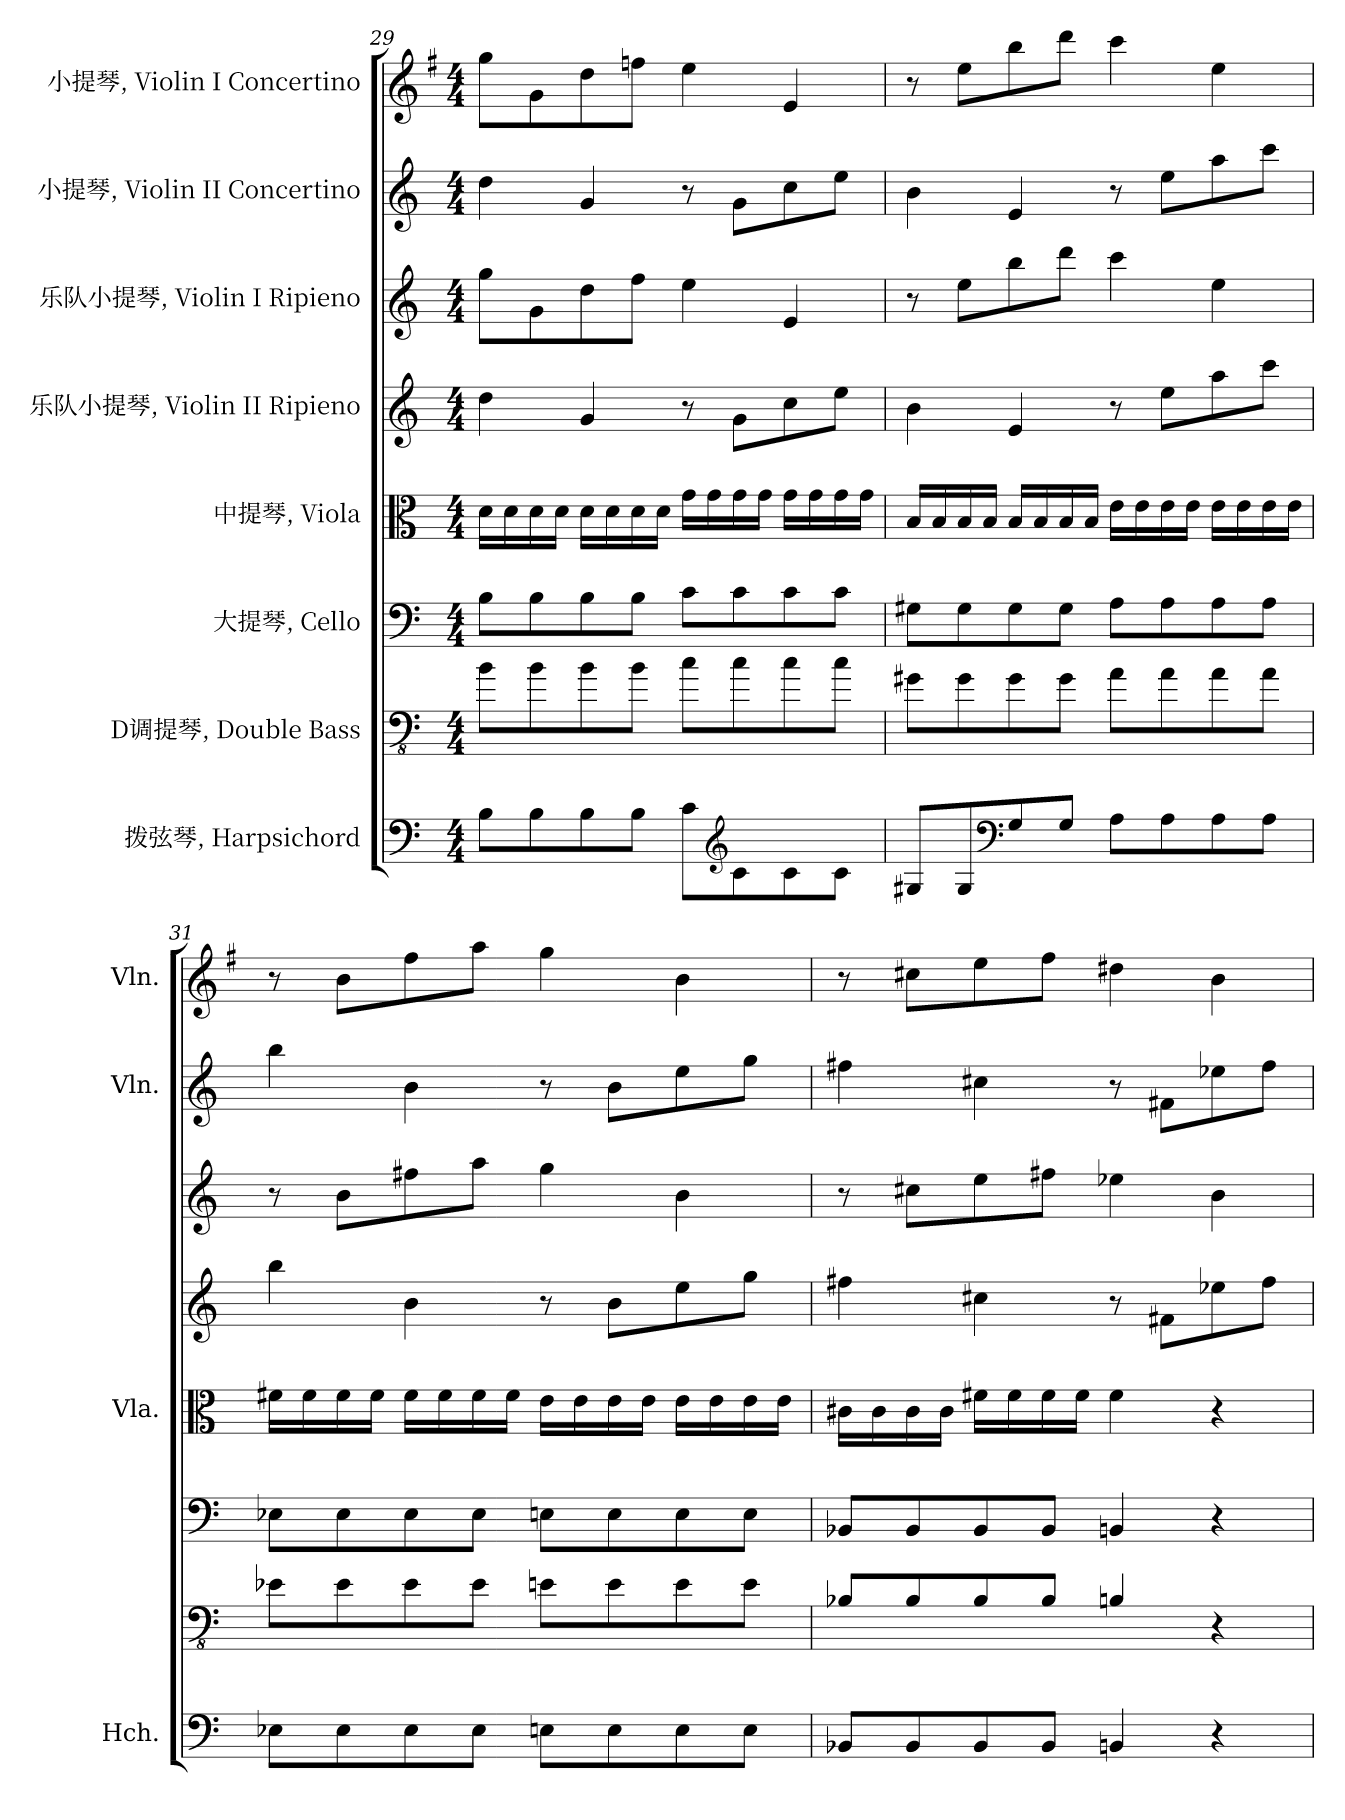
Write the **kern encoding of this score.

**kern	**kern	**kern	**kern	**kern	**kern	**kern	**kern
*part8	*part7	*part6	*part5	*part4	*part3	*part2	*part1
*staff8	*staff7	*staff6	*staff5	*staff4	*staff3	*staff2	*staff1
*I"拨弦琴, Harpsichord	*I"D调提琴, Double Bass	*I"大提琴, Cello	*I"中提琴, Viola	*I"乐队小提琴, Violin II Ripieno	*I"乐队小提琴, Violin I Ripieno	*I"小提琴, Violin II Concertino	*I"小提琴, Violin I Concertino
*I'Hch.	*	*	*I'Vla.	*	*	*I'Vln.	*I'Vln.
*clefF4	*clefFv4	*clefF4	*clefC3	*clefG2	*clefG2	*clefG2	*clefG2
*	*ITrd7c12	*	*	*	*	*	*
*k[]	*k[]	*k[]	*k[]	*k[]	*k[]	*k[]	*k[f#]
*M4/4	*M4/4	*M4/4	*M4/4	*M4/4	*M4/4	*M4/4	*M4/4
=29	=29	=29	=29	=29	=29	=29	=29
8B\L	8BB\L	8B\L	16d\LL	4dd\	8gg\L	4dd\	8gg\L
.	.	.	16d\	.	.	.	.
8B\	8BB\	8B\	16d\	.	8g\	.	8g\
.	.	.	16d\JJ	.	.	.	.
8B\	8BB\	8B\	16d\LL	4g/	8dd\	4g/	8dd\
.	.	.	16d\	.	.	.	.
8B\J	8BB\J	8B\J	16d\	.	8ff\J	.	8ffn\J
.	.	.	16d\JJ	.	.	.	.
8c\L	8C\L	8c\L	16g\LL	8r	4ee\	8r	4ee\
.	.	.	16g\	.	.	.	.
*clefG2	*	*	*	*	*	*	*
8c\	8C\	8c\	16g\	8g\L	.	8g\L	.
.	.	.	16g\JJ	.	.	.	.
8c\	8C\	8c\	16g\LL	8cc\	4e/	8cc\	4e/
.	.	.	16g\	.	.	.	.
8c\J	8C\J	8c\J	16g\	8ee\J	.	8ee\J	.
.	.	.	16g\JJ	.	.	.	.
!!LO:PB:g=z
=30	=30	=30	=30	=30	=30	=30	=30
8G#X/L	8GG#X\L	8G#X\L	16B/LL	4b\	8r	4b\	8r
.	.	.	16B/	.	.	.	.
8G#/	8GG#\	8G#\	16B/	.	8ee\L	.	8ee\L
.	.	.	16B/JJ	.	.	.	.
*clefF4	*	*	*	*	*	*	*
8G#/	8GG#\	8G#\	16B/LL	4e/	8bb\	4e/	8bb\
.	.	.	16B/	.	.	.	.
8G#/J	8GG#\J	8G#\J	16B/	.	8ddd\J	.	8ddd\J
.	.	.	16B/JJ	.	.	.	.
8A\L	8AA\L	8A\L	16e\LL	8r	4ccc\	8r	4ccc\
.	.	.	16e\	.	.	.	.
8A\	8AA\	8A\	16e\	8ee\L	.	8ee\L	.
.	.	.	16e\JJ	.	.	.	.
8A\	8AA\	8A\	16e\LL	8aa\	4ee\	8aa\	4ee\
.	.	.	16e\	.	.	.	.
8A\J	8AA\J	8A\J	16e\	8ccc\J	.	8ccc\J	.
.	.	.	16e\JJ	.	.	.	.
=31	=31	=31	=31	=31	=31	=31	=31
8E-X\L	8EE-X\L	8E-X\L	16f#X\LL	4bb\	8r	4bb\	8r
.	.	.	16f#\	.	.	.	.
8E-\	8EE-\	8E-\	16f#\	.	8b\L	.	8b\L
.	.	.	16f#\JJ	.	.	.	.
8E-\	8EE-\	8E-\	16f#\LL	4b\	8ff#X\	4b\	8ff#\
.	.	.	16f#\	.	.	.	.
8E-\J	8EE-\J	8E-\J	16f#\	.	8aa\J	.	8aa\J
.	.	.	16f#\JJ	.	.	.	.
8En\L	8EEn\L	8En\L	16e\LL	8r	4gg\	8r	4gg\
.	.	.	16e\	.	.	.	.
8E\	8EE\	8E\	16e\	8b\L	.	8b\L	.
.	.	.	16e\JJ	.	.	.	.
8E\	8EE\	8E\	16e\LL	8ee\	4b\	8ee\	4b\
.	.	.	16e\	.	.	.	.
8E\J	8EE\J	8E\J	16e\	8gg\J	.	8gg\J	.
.	.	.	16e\JJ	.	.	.	.
!!LO:PB:g=z
=32	=32	=32	=32	=32	=32	=32	=32
8BB-X/L	8BBB-X/L	8BB-X/L	16c#X\LL	4ff#X\	8r	4ff#X\	8r
.	.	.	16c#\	.	.	.	.
8BB-/	8BBB-/	8BB-/	16c#\	.	8cc#X\L	.	8cc#X\L
.	.	.	16c#\JJ	.	.	.	.
8BB-/	8BBB-/	8BB-/	16f#X\LL	4cc#X\	8ee\	4cc#X\	8ee\
.	.	.	16f#\	.	.	.	.
8BB-/J	8BBB-/J	8BB-/J	16f#\	.	8ff#X\J	.	8ff#\J
.	.	.	16f#\JJ	.	.	.	.
4BBn/	4BBBn/	4BBn/	4f#\	8r	4ee-X\	8r	4dd#X\
.	.	.	.	8f#X\L	.	8f#X\L	.
4r	4r	4r	4r	8ee-X\	4b\	8ee-X\	4b\
.	.	.	.	8ff#\J	.	8ff#\J	.
=	=	=	=	=	=	=	=
*-	*-	*-	*-	*-	*-	*-	*-
